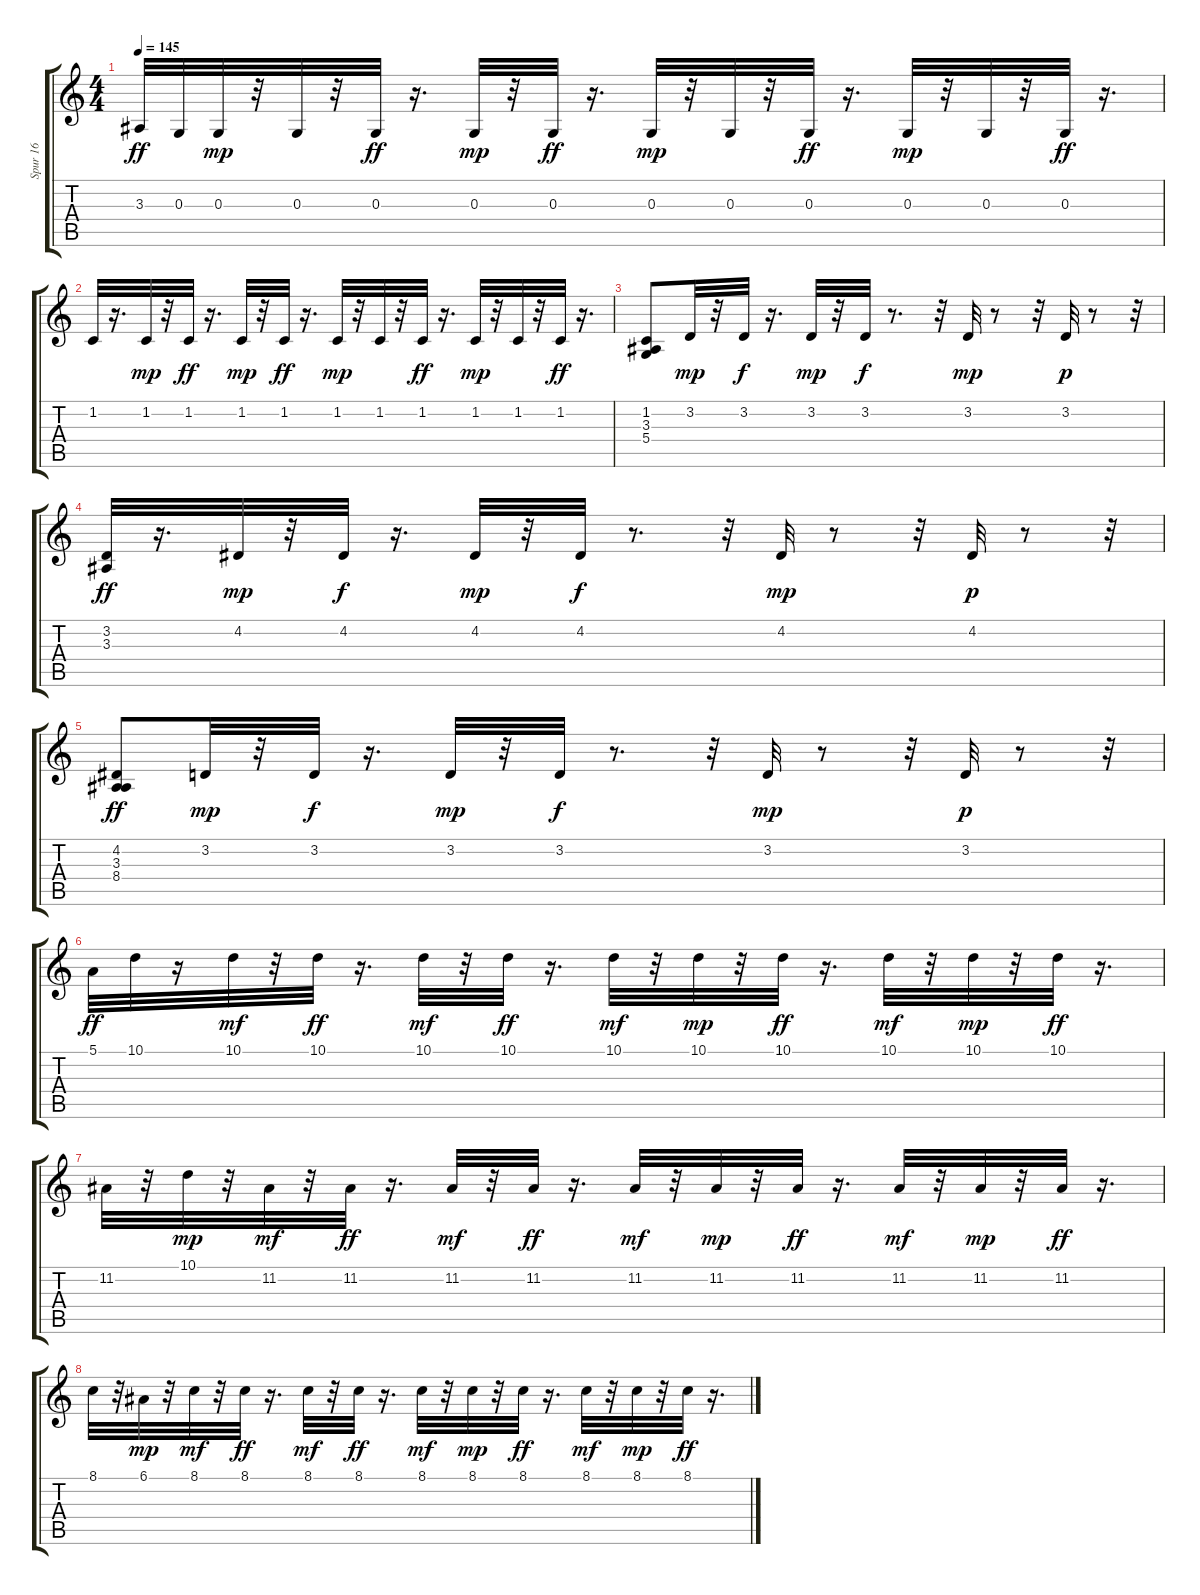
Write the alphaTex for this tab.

\track ("Spur 16" "Spur 16") {instrument lead8bassandlead}
\staff {score tabs}
\tuning (E4 B3 G3 D3 A2 E2) {hide}
\ts (4 4)
\tempo 145
\clef g2
\ks c
3.3.32{dy ff balance 10} 0.3.32 0.3.32{dy mp} r.32 0.3.32{balance 2} r.32 0.3.32{dy ff balance 8} r.16{d} 0.3.32{dy mp balance 10} r.32 0.3.32{dy ff balance 5} r.16{d} 0.3.32{dy mp balance 10} r.32 0.3.32{balance 14} r.32 0.3.32{dy ff balance 2} r.16{d} 0.3.32{dy mp balance 10} r.32 0.3.32{balance 2} r.32 0.3.32{dy ff balance 1} r.16{d} |
1.2.32{balance 2} r.16{d} 1.2.32{dy mp balance 10} r.32 1.2.32{dy ff balance 2} r.16{d} 1.2.32{dy mp balance 10} r.32 1.2.32{dy ff balance 2} r.16{d} 1.2.32{dy mp balance 6} r.32 1.2.32{balance 14} r.32 1.2.32{dy ff balance 0} r.16{d} 1.2.32{dy mp balance 10} r.32 1.2.32{balance 14} r.32 1.2.32{dy ff balance 15} r.16{d} |
(1.2 3.3 5.4).8{balance 10} 3.2.32{dy mp balance 10} r.32 3.2.32{dy f balance 2} r.16{d} 3.2.32{dy mp balance 10} r.32 3.2.32{dy f balance 2} r.8{d} r.32 3.2.32{dy mp balance 10} r.8 r.32 3.2.32{dy p balance 15} r.8 r.32 |
(3.2 3.3).32{dy ff balance 2} r.16{d} 4.2.32{dy mp balance 10} r.32 4.2.32{dy f balance 2} r.16{d} 4.2.32{dy mp balance 10} r.32 4.2.32{dy f balance 2} r.8{d} r.32 4.2.32{dy mp balance 10} r.8 r.32 4.2.32{dy p balance 15} r.8 r.32 |
(4.2 3.3 8.4).8{dy ff balance 2} 3.2.32{dy mp balance 10} r.32 3.2.32{dy f balance 2} r.16{d} 3.2.32{dy mp balance 10} r.32 3.2.32{dy f balance 2} r.8{d} r.32 3.2.32{dy mp balance 10} r.8 r.32 3.2.32{dy p balance 15} r.8 r.32 |
5.1.32{dy ff balance 2} 10.1.32 r.16 10.1.32{dy mf balance 10} r.32 10.1.32{dy ff balance 2} r.16{d} 10.1.32{dy mf balance 10} r.32 10.1.32{dy ff balance 2} r.16{d} 10.1.32{dy mf balance 6} r.32 10.1.32{dy mp balance 14} r.32 10.1.32{dy ff balance 0} r.16{d} 10.1.32{dy mf balance 10} r.32 10.1.32{dy mp balance 14} r.32 10.1.32{dy ff balance 15} r.16{d} |
11.2.32{balance 10} r.32 10.1.32{dy mp} r.32 11.2.32{dy mf balance 2} r.32 11.2.32{dy ff balance 8} r.16{d} 11.2.32{dy mf balance 10} r.32 11.2.32{dy ff balance 5} r.16{d} 11.2.32{dy mf balance 10} r.32 11.2.32{dy mp balance 15} r.32 11.2.32{dy ff balance 1} r.16{d} 11.2.32{dy mf balance 10} r.32 11.2.32{dy mp balance 2} r.32 11.2.32{dy ff balance 1} r.16{d} |
8.1.32{balance 2} r.32 6.1.32{dy mp} r.32 8.1.32{dy mf balance 10} r.32 8.1.32{dy ff balance 2} r.16{d} 8.1.32{dy mf balance 10} r.32 8.1.32{dy ff balance 2} r.16{d} 8.1.32{dy mf balance 10} r.32 8.1.32{dy mp balance 16} r.32 8.1.32{dy ff balance 1} r.16{d} 8.1.32{dy mf balance 10} r.32 8.1.32{dy mp balance 14} r.32 8.1.32{dy ff balance 15} r.16{d}
